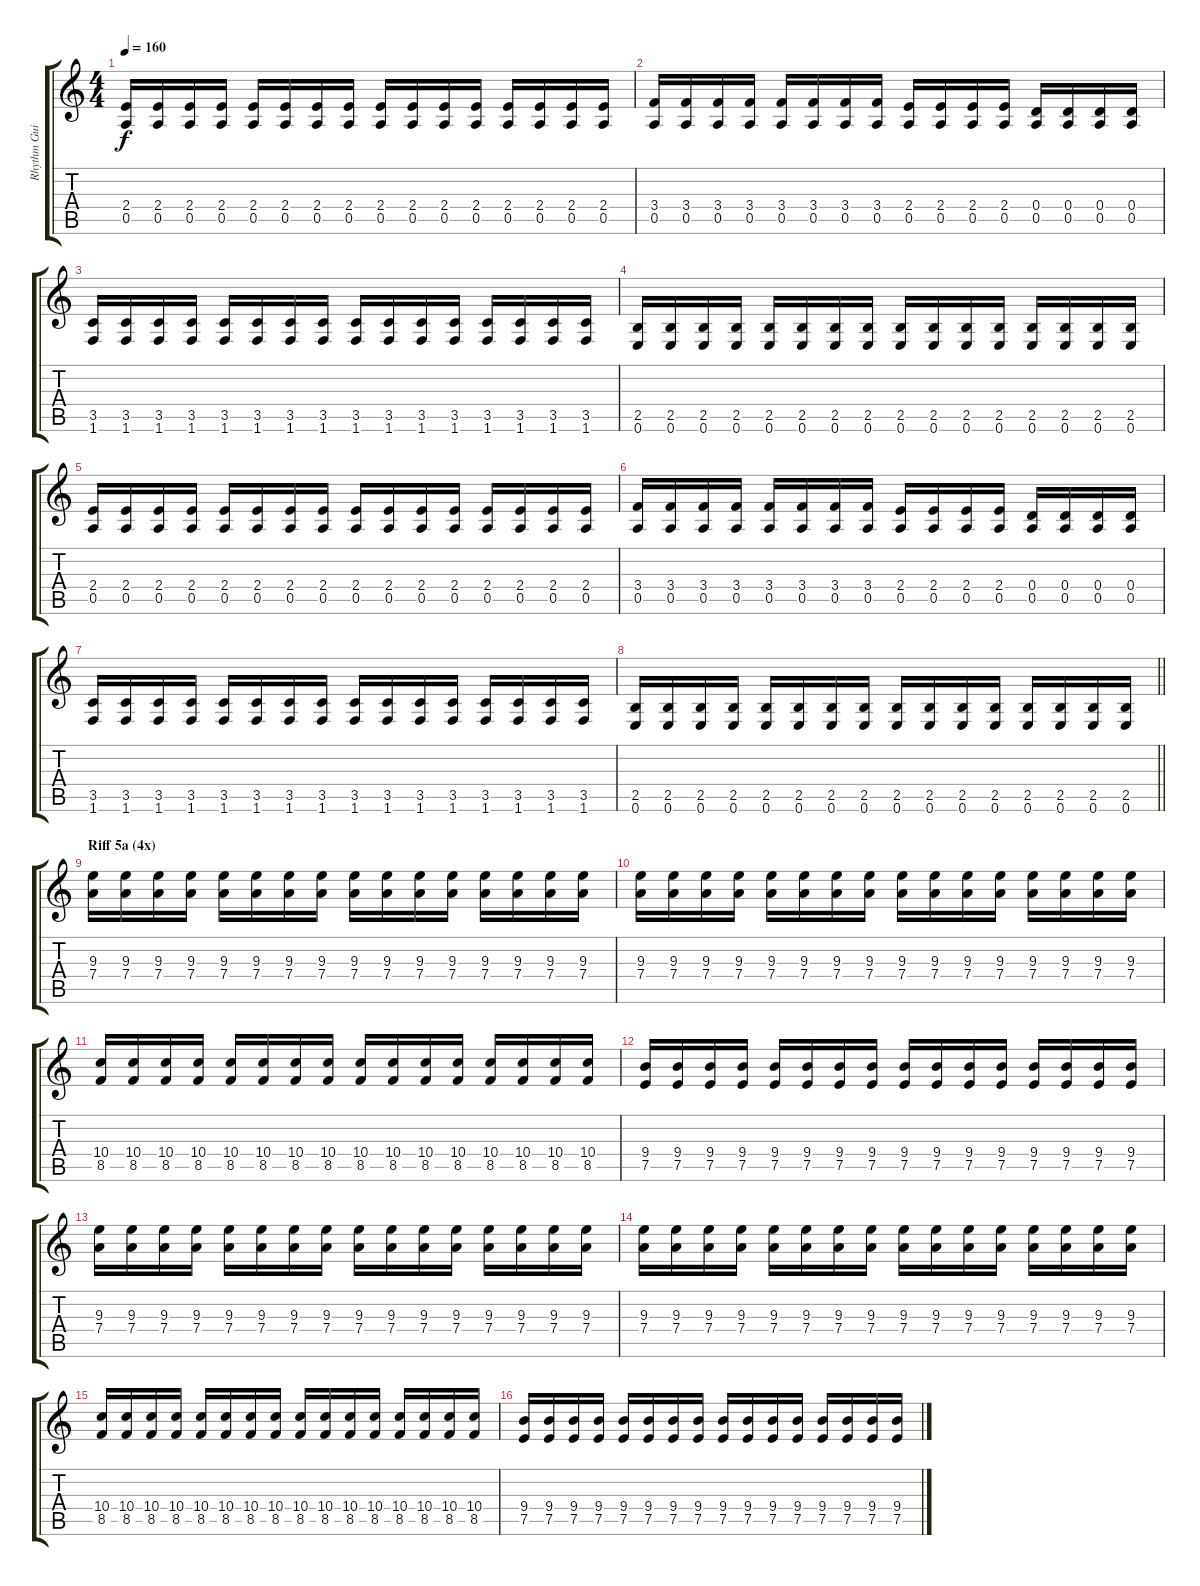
\track ("Rhythm Guitar" "Rhythm Gui") {instrument distortionguitar}
\staff {score tabs}
\tuning (E4 B3 G3 D3 A2 E2) {hide}
\ts (4 4)
\tempo 160
\clef g2
\ks c
(2.4 0.5).16{dy f} (2.4 0.5).16 (2.4 0.5).16 (2.4 0.5).16 (2.4 0.5).16 (2.4 0.5).16 (2.4 0.5).16 (2.4 0.5).16 (2.4 0.5).16 (2.4 0.5).16 (2.4 0.5).16 (2.4 0.5).16 (2.4 0.5).16 (2.4 0.5).16 (2.4 0.5).16 (2.4 0.5).16 |
(3.4 0.5).16 (3.4 0.5).16 (3.4 0.5).16 (3.4 0.5).16 (3.4 0.5).16 (3.4 0.5).16 (3.4 0.5).16 (3.4 0.5).16 (2.4 0.5).16 (2.4 0.5).16 (2.4 0.5).16 (2.4 0.5).16 (0.4 0.5).16 (0.4 0.5).16 (0.4 0.5).16 (0.4 0.5).16 |
(3.5 1.6).16 (3.5 1.6).16 (3.5 1.6).16 (3.5 1.6).16 (3.5 1.6).16 (3.5 1.6).16 (3.5 1.6).16 (3.5 1.6).16 (3.5 1.6).16 (3.5 1.6).16 (3.5 1.6).16 (3.5 1.6).16 (3.5 1.6).16 (3.5 1.6).16 (3.5 1.6).16 (3.5 1.6).16 |
(2.5 0.6).16 (2.5 0.6).16 (2.5 0.6).16 (2.5 0.6).16 (2.5 0.6).16 (2.5 0.6).16 (2.5 0.6).16 (2.5 0.6).16 (2.5 0.6).16 (2.5 0.6).16 (2.5 0.6).16 (2.5 0.6).16 (2.5 0.6).16 (2.5 0.6).16 (2.5 0.6).16 (2.5 0.6).16 |
(2.4 0.5).16 (2.4 0.5).16 (2.4 0.5).16 (2.4 0.5).16 (2.4 0.5).16 (2.4 0.5).16 (2.4 0.5).16 (2.4 0.5).16 (2.4 0.5).16 (2.4 0.5).16 (2.4 0.5).16 (2.4 0.5).16 (2.4 0.5).16 (2.4 0.5).16 (2.4 0.5).16 (2.4 0.5).16 |
(3.4 0.5).16 (3.4 0.5).16 (3.4 0.5).16 (3.4 0.5).16 (3.4 0.5).16 (3.4 0.5).16 (3.4 0.5).16 (3.4 0.5).16 (2.4 0.5).16 (2.4 0.5).16 (2.4 0.5).16 (2.4 0.5).16 (0.4 0.5).16 (0.4 0.5).16 (0.4 0.5).16 (0.4 0.5).16 |
(3.5 1.6).16 (3.5 1.6).16 (3.5 1.6).16 (3.5 1.6).16 (3.5 1.6).16 (3.5 1.6).16 (3.5 1.6).16 (3.5 1.6).16 (3.5 1.6).16 (3.5 1.6).16 (3.5 1.6).16 (3.5 1.6).16 (3.5 1.6).16 (3.5 1.6).16 (3.5 1.6).16 (3.5 1.6).16 |
\barLineRight lightlight
(2.5 0.6).16 (2.5 0.6).16 (2.5 0.6).16 (2.5 0.6).16 (2.5 0.6).16 (2.5 0.6).16 (2.5 0.6).16 (2.5 0.6).16 (2.5 0.6).16 (2.5 0.6).16 (2.5 0.6).16 (2.5 0.6).16 (2.5 0.6).16 (2.5 0.6).16 (2.5 0.6).16 (2.5 0.6).16 |
\section ("" "Riff 5a (4x)")
(9.3 7.4).16 (9.3 7.4).16 (9.3 7.4).16 (9.3 7.4).16 (9.3 7.4).16 (9.3 7.4).16 (9.3 7.4).16 (9.3 7.4).16 (9.3 7.4).16 (9.3 7.4).16 (9.3 7.4).16 (9.3 7.4).16 (9.3 7.4).16 (9.3 7.4).16 (9.3 7.4).16 (9.3 7.4).16 |
(9.3 7.4).16 (9.3 7.4).16 (9.3 7.4).16 (9.3 7.4).16 (9.3 7.4).16 (9.3 7.4).16 (9.3 7.4).16 (9.3 7.4).16 (9.3 7.4).16 (9.3 7.4).16 (9.3 7.4).16 (9.3 7.4).16 (9.3 7.4).16 (9.3 7.4).16 (9.3 7.4).16 (9.3 7.4).16 |
(10.4 8.5).16 (10.4 8.5).16 (10.4 8.5).16 (10.4 8.5).16 (10.4 8.5).16 (10.4 8.5).16 (10.4 8.5).16 (10.4 8.5).16 (10.4 8.5).16 (10.4 8.5).16 (10.4 8.5).16 (10.4 8.5).16 (10.4 8.5).16 (10.4 8.5).16 (10.4 8.5).16 (10.4 8.5).16 |
(9.4 7.5).16 (9.4 7.5).16 (9.4 7.5).16 (9.4 7.5).16 (9.4 7.5).16 (9.4 7.5).16 (9.4 7.5).16 (9.4 7.5).16 (9.4 7.5).16 (9.4 7.5).16 (9.4 7.5).16 (9.4 7.5).16 (9.4 7.5).16 (9.4 7.5).16 (9.4 7.5).16 (9.4 7.5).16 |
(9.3 7.4).16 (9.3 7.4).16 (9.3 7.4).16 (9.3 7.4).16 (9.3 7.4).16 (9.3 7.4).16 (9.3 7.4).16 (9.3 7.4).16 (9.3 7.4).16 (9.3 7.4).16 (9.3 7.4).16 (9.3 7.4).16 (9.3 7.4).16 (9.3 7.4).16 (9.3 7.4).16 (9.3 7.4).16 |
(9.3 7.4).16 (9.3 7.4).16 (9.3 7.4).16 (9.3 7.4).16 (9.3 7.4).16 (9.3 7.4).16 (9.3 7.4).16 (9.3 7.4).16 (9.3 7.4).16 (9.3 7.4).16 (9.3 7.4).16 (9.3 7.4).16 (9.3 7.4).16 (9.3 7.4).16 (9.3 7.4).16 (9.3 7.4).16 |
(10.4 8.5).16 (10.4 8.5).16 (10.4 8.5).16 (10.4 8.5).16 (10.4 8.5).16 (10.4 8.5).16 (10.4 8.5).16 (10.4 8.5).16 (10.4 8.5).16 (10.4 8.5).16 (10.4 8.5).16 (10.4 8.5).16 (10.4 8.5).16 (10.4 8.5).16 (10.4 8.5).16 (10.4 8.5).16 |
(9.4 7.5).16 (9.4 7.5).16 (9.4 7.5).16 (9.4 7.5).16 (9.4 7.5).16 (9.4 7.5).16 (9.4 7.5).16 (9.4 7.5).16 (9.4 7.5).16 (9.4 7.5).16 (9.4 7.5).16 (9.4 7.5).16 (9.4 7.5).16 (9.4 7.5).16 (9.4 7.5).16 (9.4 7.5).16
